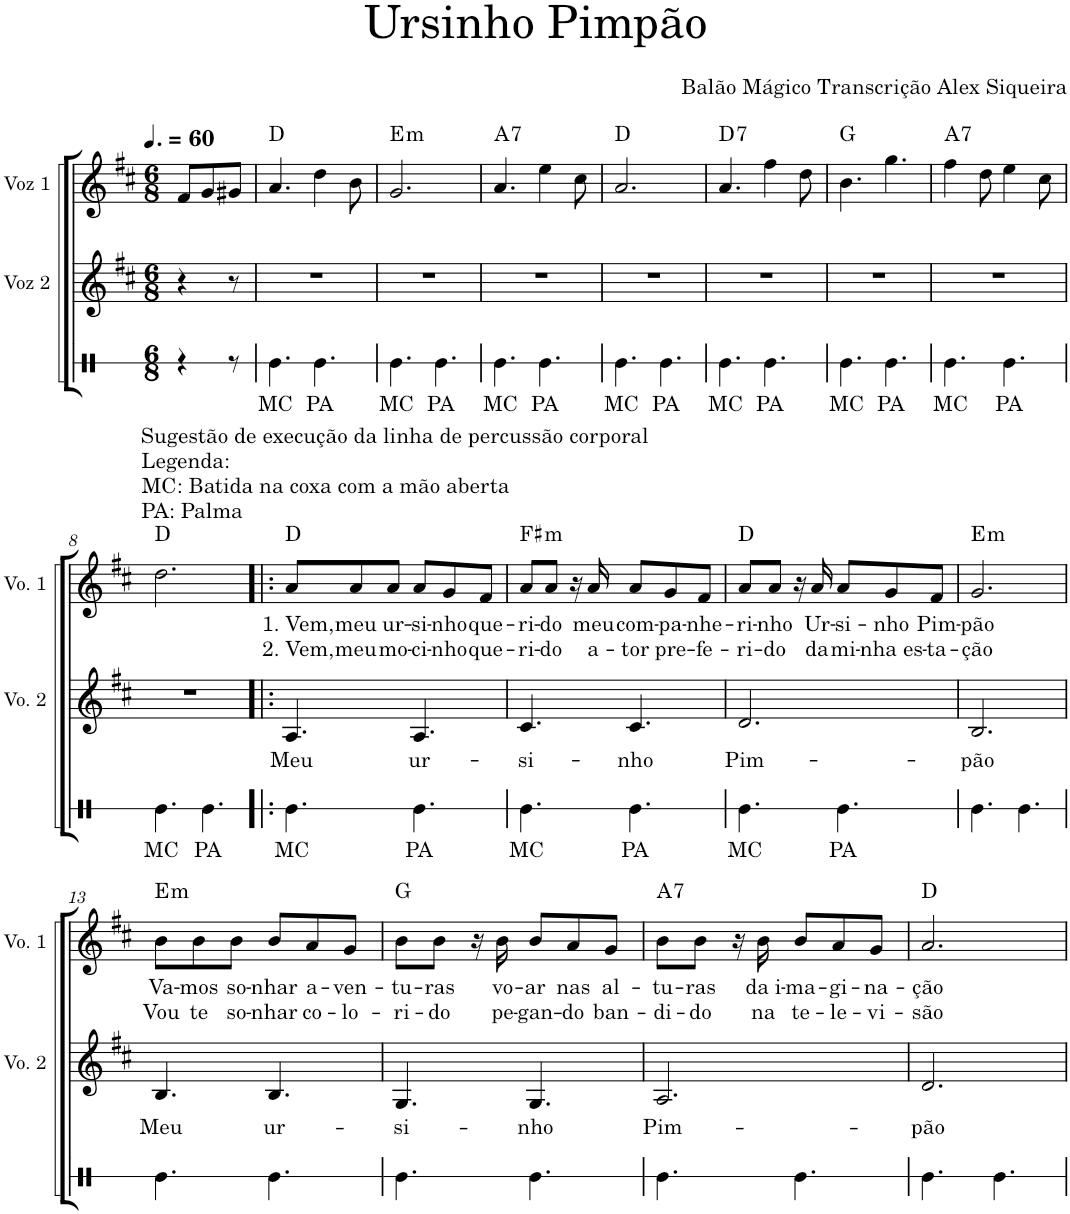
**kern	**text	**kern	**text	**kern	**text	**text	**harte
*part3	*part3	*part2	*part2	*part1	*part1	*part1	*part1
*staff3	*staff3	*staff2	*staff2	*staff1	*staff1	*staff1	*
*I"Surdo de Campo	*	*I"Voz 2	*	*I"Voz 1	*	*	*
*	*	*I'Vo. 2	*	*I'Vo. 1	*	*	*
*stria1	*	*	*	*	*	*	*
*clefX	*	*clefG2	*	*clefG2	*	*	*
*k[f#c#g#d#]	*	*k[f#c#]	*	*k[f#c#]	*	*	*
*M6/8	*	*M6/8	*	*M6/8	*	*	*
*MM90	*	*MM90	*	*MM90	*	*	*
=	=	=	=	=	=	=	=
!LO:TX:b:t=Sugestão de execução da linha de percussão corporal	!	!	!	!	!	!	!
!LO:TX:b:t=Legenda&colon;	!	!	!	!	!	!	!
!LO:TX:b:t=MC&colon; Batida na coxa com a mão aberta	!	!	!	!	!	!	!
!LO:TX:b:t=PA&colon; Palma	!	!	!	!	!	!	!
4r	.	4r	.	8f#/L	.	.	.
.	.	.	.	8g/	.	.	.
8r	.	8r	.	8g#X/J	.	.	.
=1	=1	=1	=1	=1	=1	=1	=1
!	!LO:LY:b	!	!	!	!	!	!
4.Re\	MC	2.r	.	4.a/	.	.	D:maj
!	!LO:LY:b	!	!	!	!	!	!
4.Re\	PA	.	.	4dd\	.	.	.
.	.	.	.	8b\	.	.	.
=2	=2	=2	=2	=2	=2	=2	=2
!	!LO:LY:b	!	!	!	!	!	!LO:H:kt=m
4.Re\	MC	2.r	.	2.g/	.	.	E:min
!	!LO:LY:b	!	!	!	!	!	!
4.Re\	PA	.	.	.	.	.	.
=3	=3	=3	=3	=3	=3	=3	=3
!	!LO:LY:b	!	!	!	!	!	!LO:H:kt=7
4.Re\	MC	2.r	.	4.a/	.	.	A:7
!	!LO:LY:b	!	!	!	!	!	!
4.Re\	PA	.	.	4ee\	.	.	.
.	.	.	.	8cc#\	.	.	.
=4	=4	=4	=4	=4	=4	=4	=4
!	!LO:LY:b	!	!	!	!	!	!
4.Re\	MC	2.r	.	2.a/	.	.	D:maj
!	!LO:LY:b	!	!	!	!	!	!
4.Re\	PA	.	.	.	.	.	.
=5	=5	=5	=5	=5	=5	=5	=5
!	!LO:LY:b	!	!	!	!	!	!LO:H:kt=7
4.Re\	MC	2.r	.	4.a/	.	.	D:7
!	!LO:LY:b	!	!	!	!	!	!
4.Re\	PA	.	.	4ff#\	.	.	.
.	.	.	.	8dd\	.	.	.
=6	=6	=6	=6	=6	=6	=6	=6
!	!LO:LY:b	!	!	!	!	!	!
4.Re\	MC	2.r	.	4.b\	.	.	G:maj
!	!LO:LY:b	!	!	!	!	!	!
4.Re\	PA	.	.	4.gg\	.	.	.
=7	=7	=7	=7	=7	=7	=7	=7
!	!LO:LY:b	!	!	!	!	!	!LO:H:kt=7
4.Re\	MC	2.r	.	4ff#\	.	.	A:7
.	.	.	.	8dd\	.	.	.
!	!LO:LY:b	!	!	!	!	!	!
4.Re\	PA	.	.	4ee\	.	.	.
.	.	.	.	8cc#\	.	.	.
!!LO:LB:g=z
=8	=8	=8	=8	=8	=8	=8	=8
!	!LO:LY:b	!	!	!	!	!	!
4.Re\	MC	2.r	.	2.dd\	.	.	D:maj
!	!LO:LY:b	!	!	!	!	!	!
4.Re\	PA	.	.	.	.	.	.
=9!|:	=9!|:	=9!|:	=9!|:	=9!|:	=9!|:	=9!|:	=9!|:
!	!LO:LY:b	!	!LO:LY:b	!	!LO:LY:b	!LO:LY:b	!
4.Re\	MC	4.A/	Meu	8a/L	1. Vem,	2. Vem,	D:maj
!	!	!	!	!	!LO:LY:b	!LO:LY:b	!
.	.	.	.	8a/	meu	meu	.
!	!	!	!	!	!LO:LY:b	!LO:LY:b	!
.	.	.	.	8a/J	ur-	mo-	.
!	!LO:LY:b	!	!LO:LY:b	!	!LO:LY:b	!LO:LY:b	!
4.Re\	PA	4.A/	ur-	8a/L	-si-	-ci-	.
!	!	!	!	!	!LO:LY:b	!LO:LY:b	!
.	.	.	.	8g/	-nho	-nho	.
!	!	!	!	!	!LO:LY:b	!LO:LY:b	!
.	.	.	.	8f#/J	que-	que-	.
=10	=10	=10	=10	=10	=10	=10	=10
!	!LO:LY:b	!	!LO:LY:b	!	!LO:LY:b	!LO:LY:b	!LO:H:kt=m
4.Re\	MC	4.c#/	-si-	8a/L	-ri-	-ri-	F#:min
!	!	!	!	!	!LO:LY:b	!LO:LY:b	!
.	.	.	.	8a/J	-do	-do	.
.	.	.	.	16r	.	.	.
!	!	!	!	!	!LO:LY:b	!LO:LY:b	!
.	.	.	.	16a/	meu	a-	.
!	!LO:LY:b	!	!LO:LY:b	!	!LO:LY:b	!LO:LY:b	!
4.Re\	PA	4.c#/	-nho	8a/L	com-	-tor	.
!	!	!	!	!	!LO:LY:b	!LO:LY:b	!
.	.	.	.	8g/	-pa-	pre-	.
!	!	!	!	!	!LO:LY:b	!LO:LY:b	!
.	.	.	.	8f#/J	-nhe-	-fe-	.
=11	=11	=11	=11	=11	=11	=11	=11
!	!LO:LY:b	!	!LO:LY:b	!	!LO:LY:b	!LO:LY:b	!
4.Re\	MC	2.d/	Pim-	8a/L	-ri-	-ri-	D:maj
!	!	!	!	!	!LO:LY:b	!LO:LY:b	!
.	.	.	.	8a/J	-nho	-do	.
.	.	.	.	16r	.	.	.
!	!	!	!	!	!LO:LY:b	!LO:LY:b	!
.	.	.	.	16a/	Ur-	da	.
!	!LO:LY:b	!	!	!	!LO:LY:b	!LO:LY:b	!
4.Re\	PA	.	.	8a/L	-si-	mi-	.
!	!	!	!	!	!LO:LY:b	!LO:LY:b	!
.	.	.	.	8g/	-nho	-nha es-	.
!	!	!	!	!	!LO:LY:b	!LO:LY:b	!
.	.	.	.	8f#/J	Pim-	-ta-	.
=12	=12	=12	=12	=12	=12	=12	=12
!	!	!	!LO:LY:b	!	!LO:LY:b	!LO:LY:b	!LO:H:kt=m
4.Re\	.	2.B/	-pão	2.g/	-pão	-ção	E:min
4.Re\	.	.	.	.	.	.	.
!!LO:LB:g=z
=13	=13	=13	=13	=13	=13	=13	=13
!	!	!	!LO:LY:b	!	!LO:LY:b	!LO:LY:b	!LO:H:kt=m
4.Re\	.	4.B/	Meu	8b\L	Va-	Vou	E:min
!	!	!	!	!	!LO:LY:b	!LO:LY:b	!
.	.	.	.	8b\	-mos	te	.
!	!	!	!	!	!LO:LY:b	!LO:LY:b	!
.	.	.	.	8b\J	so-	so-	.
!	!	!	!LO:LY:b	!	!LO:LY:b	!LO:LY:b	!
4.Re\	.	4.B/	ur-	8b/L	-nhar	-nhar	.
!	!	!	!	!	!LO:LY:b	!LO:LY:b	!
.	.	.	.	8a/	a-	co-	.
!	!	!	!	!	!LO:LY:b	!LO:LY:b	!
.	.	.	.	8g/J	-ven-	-lo-	.
=14	=14	=14	=14	=14	=14	=14	=14
!	!	!	!LO:LY:b	!	!LO:LY:b	!LO:LY:b	!
4.Re\	.	4.G/	-si-	8b\L	-tu-	-ri-	G:maj
!	!	!	!	!	!LO:LY:b	!LO:LY:b	!
.	.	.	.	8b\J	-ras	-do	.
.	.	.	.	16r	.	.	.
!	!	!	!	!	!LO:LY:b	!LO:LY:b	!
.	.	.	.	16b\	vo-	pe-	.
!	!	!	!LO:LY:b	!	!LO:LY:b	!LO:LY:b	!
4.Re\	.	4.G/	-nho	8b/L	-ar	-gan-	.
!	!	!	!	!	!LO:LY:b	!LO:LY:b	!
.	.	.	.	8a/	nas	-do	.
!	!	!	!	!	!LO:LY:b	!LO:LY:b	!
.	.	.	.	8g/J	al-	ban-	.
=15	=15	=15	=15	=15	=15	=15	=15
!	!	!	!LO:LY:b	!	!LO:LY:b	!LO:LY:b	!LO:H:kt=7
4.Re\	.	2.A/	Pim-	8b\L	-tu-	-di-	A:7
!	!	!	!	!	!LO:LY:b	!LO:LY:b	!
.	.	.	.	8b\J	-ras	-do	.
.	.	.	.	16r	.	.	.
!	!	!	!	!	!LO:LY:b	!LO:LY:b	!
.	.	.	.	16b\	da i-	na	.
!	!	!	!	!	!LO:LY:b	!LO:LY:b	!
4.Re\	.	.	.	8b/L	-ma-	te-	.
!	!	!	!	!	!LO:LY:b	!LO:LY:b	!
.	.	.	.	8a/	-gi-	-le-	.
!	!	!	!	!	!LO:LY:b	!LO:LY:b	!
.	.	.	.	8g/J	-na-	-vi-	.
=16	=16	=16	=16	=16	=16	=16	=16
!	!	!	!LO:LY:b	!	!LO:LY:b	!LO:LY:b	!
4.Re\	.	2.d/	-pão	2.a/	-ção	-são	D:maj
4.Re\	.	.	.	.	.	.	.
=	=	=	=	=	=	=	=
*-	*-	*-	*-	*-	*-	*-	*-
